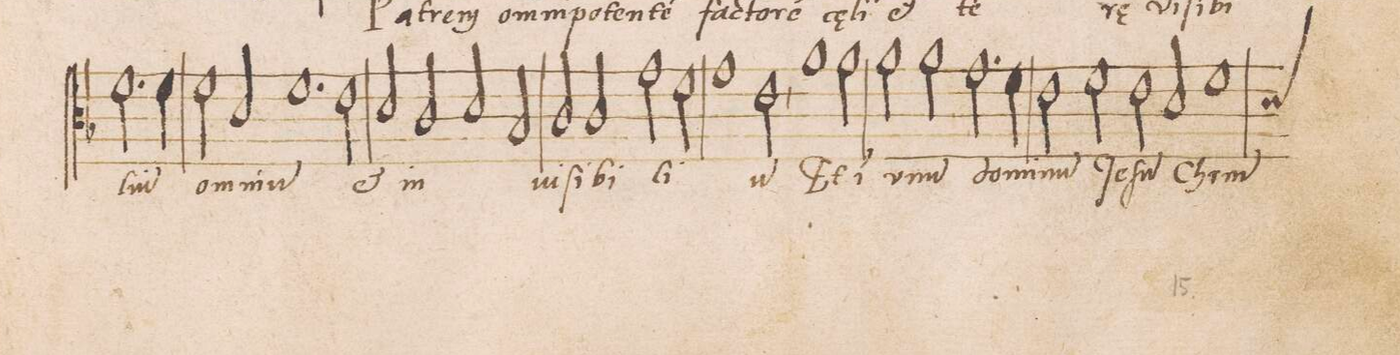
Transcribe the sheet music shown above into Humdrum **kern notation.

**kern	**text
*I"ALTVS	*
*clefC3	*
*k[b-]	*
*met(C|)	*
*M2/1	*
2.f\	-l(i-
4f\	-u)m
2f\	om-
2d/	-ni-
=8-	=8-
1.f	-u(m)
2e\	et
=9	=9
2d/	in
2c/	.
2d/	.
2B-/	.
=10	=10
2c/	vi-
2c/	-ſi-
2g\	-bi-
2f\	-li-
=11	=11
1g	.
2e,>\	-u(m)
1a\	Et
=12-	=12-
2a\	i(n)
2a\	u-
2a\	-(nu)m
=13-	=13-
2.g\	do-
4f\	-mi-
2e\	-nu(m)
2f\	Je-
=14-	=14-
2e\	-ſu
2d/	Chr(i)-
1f	-(stu)m
*custos:d	*
=15-	=15-
*-	*-
